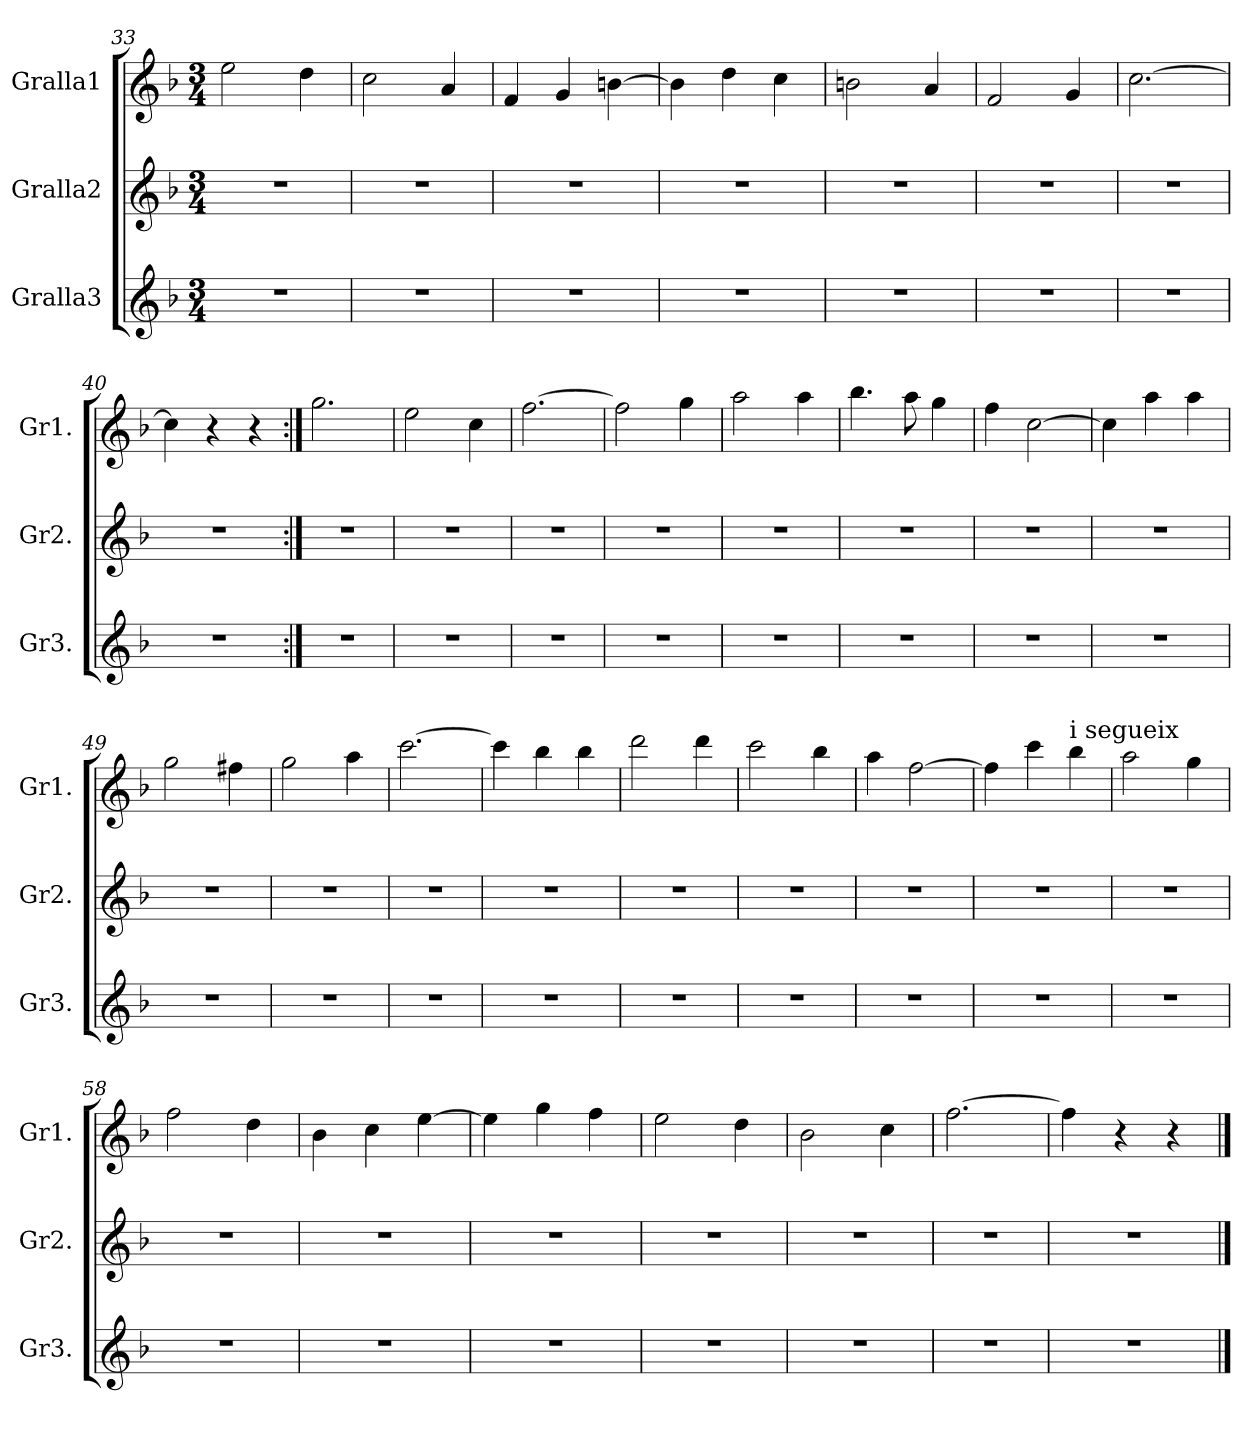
**kern	**kern	**kern
*part3	*part2	*part1
*staff3	*staff2	*staff1
*I"Gralla3	*I"Gralla2	*I"Gralla1
*I'Gr3.	*I'Gr2.	*I'Gr1.
*clefG2	*clefG2	*clefG2
*k[b-]	*k[b-]	*k[b-]
*M3/4	*M3/4	*M3/4
=33	=33	=33
2.r	2.r	2ee\
.	.	4dd\
=34	=34	=34
2.r	2.r	2cc\
.	.	4a/
=35	=35	=35
2.r	2.r	4f/
.	.	4g/
.	.	[4bn\
!!LO:LB:g=z
=36	=36	=36
2.r	2.r	4b\]
.	.	4dd\
.	.	4cc\
=37	=37	=37
2.r	2.r	2bn\
.	.	4a/
=38	=38	=38
2.r	2.r	2f/
.	.	4g/
=39	=39	=39
2.r	2.r	[2.cc\
=40	=40	=40
2.r	2.r	4cc\]
.	.	4r
.	.	4r
=41:|!	=41:|!	=41:|!
2.r	2.r	2.gg\
=42	=42	=42
2.r	2.r	2ee\
.	.	4cc\
=43	=43	=43
2.r	2.r	[2.ff\
=44	=44	=44
2.r	2.r	2ff\]
.	.	4gg\
=45	=45	=45
2.r	2.r	2aa\
.	.	4aa\
=46	=46	=46
2.r	2.r	4.bb-\
.	.	8aa\
.	.	4gg\
=47	=47	=47
2.r	2.r	4ff\
.	.	[2cc\
=48	=48	=48
2.r	2.r	4cc\]
.	.	4aa\
.	.	4aa\
=49	=49	=49
2.r	2.r	2gg\
.	.	4ff#X\
=50	=50	=50
2.r	2.r	2gg\
.	.	4aa\
!!LO:LB:g=z
=51	=51	=51
2.r	2.r	[2.ccc\
=52	=52	=52
2.r	2.r	4ccc\]
.	.	4bb-\
.	.	4bb-\
=53	=53	=53
2.r	2.r	2ddd\
.	.	4ddd\
=54	=54	=54
2.r	2.r	2ccc\
.	.	4bb-\
=55	=55	=55
2.r	2.r	4aa\
.	.	[2ff\
=56	=56	=56
2.r	2.r	4ff\]
.	.	4ccc\
!	!	!LO:TX:a:t=i segueix
.	.	4bb-\
=57	=57	=57
2.r	2.r	2aa\
.	.	4gg\
=58	=58	=58
2.r	2.r	2ff\
.	.	4dd\
=59	=59	=59
2.r	2.r	4b-\
.	.	4cc\
.	.	[4ee\
=60	=60	=60
2.r	2.r	4ee\]
.	.	4gg\
.	.	4ff\
=61	=61	=61
2.r	2.r	2ee\
.	.	4dd\
=62	=62	=62
2.r	2.r	2b-\
.	.	4cc\
=63	=63	=63
2.r	2.r	[2.ff\
=64	=64	=64
2.r	2.r	4ff\]
.	.	4r
.	.	4r
==	==	==
*-	*-	*-
